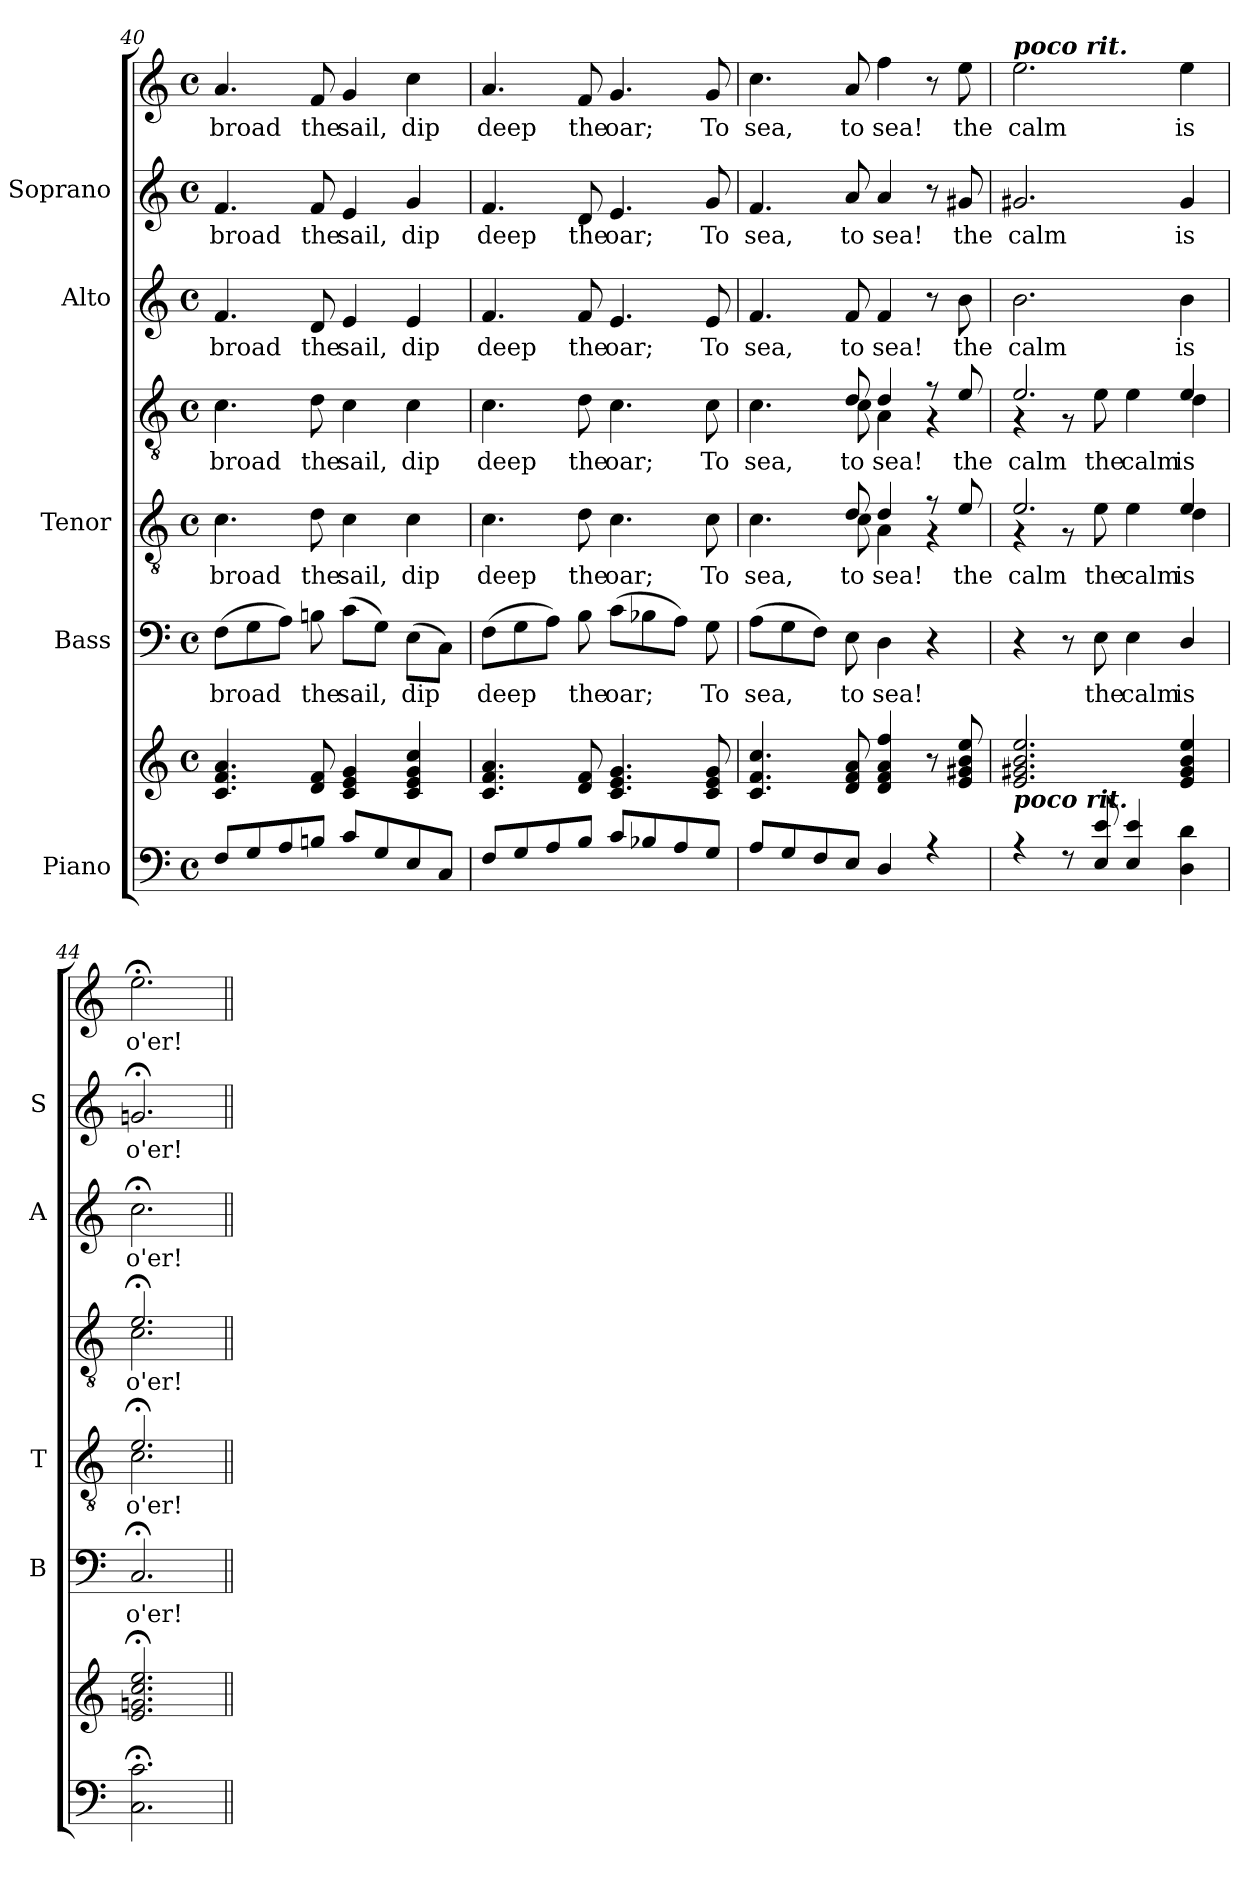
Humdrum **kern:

**kern	**kern	**kern	**text	**kern	**text	**kern	**text	**kern	**text	**kern	**text	**kern	**text
*part5	*part5	*part4	*part4	*part3	*part3	*part3	*part3	*part2	*part2	*part1	*part1	*part1	*part1
*staff8	*staff7	*staff6	*staff6	*staff5	*staff5	*staff4	*staff4	*staff3	*staff3	*staff2	*staff2	*staff1	*staff1
*I"Piano	*	*I"Bass	*	*I"Tenor	*	*	*	*I"Alto	*	*I"Soprano	*	*	*
*	*	*I'B	*	*I'T	*	*	*	*I'A	*	*I'S	*	*	*
!!LO:LB:g=z
*clefF4	*clefG2	*clefF4	*	*clefGv2	*	*clefGv2	*	*clefG2	*	*clefG2	*	*clefG2	*
*k[]	*k[]	*k[]	*	*k[]	*	*k[]	*	*k[]	*	*k[]	*	*k[]	*
*C:	*C:	*C:	*	*C:	*	*C:	*	*C:	*	*C:	*	*C:	*
*M4/4	*M4/4	*M4/4	*	*M4/4	*	*M4/4	*	*M4/4	*	*M4/4	*	*M4/4	*
*met(c)	*met(c)	*met(c)	*	*met(c)	*	*met(c)	*	*met(c)	*	*met(c)	*	*met(c)	*
=40	=40	=40	=40	=40	=40	=40	=40	=40	=40	=40	=40	=40	=40
*^	*	*	*	*	*	*	*	*	*	*	*	*	*
!	!	!	!	!LO:LY:b	!	!LO:LY:b	!	!LO:LY:b	!	!LO:LY:b	!	!LO:LY:b	!	!LO:LY:b
*	*	*	*	*	*^	*	*^	*	*	*	*	*	*	*
8FL	1ryy	4.c 4.f 4.a	(>8FL	broad	1ryy	4.c\	broad	1ryy	4.c\	broad	4.f	broad	4.f	broad	4.a	broad
8G	.	.	8G	.	.	.	.	.	.	.	.	.	.	.	.	.
8A	.	.	8AJ)	.	.	.	.	.	.	.	.	.	.	.	.	.
!	!	!	!	!LO:LY:b	!	!	!LO:LY:b	!	!	!LO:LY:b	!	!LO:LY:b	!	!LO:LY:b	!	!LO:LY:b
8BnJ	.	8d 8f	8Bn	the	.	8d\	the	.	8d\	the	8d	the	8f	the	8f	the
!	!	!	!	!LO:LY:b	!	!	!LO:LY:b	!	!	!LO:LY:b	!	!LO:LY:b	!	!LO:LY:b	!	!LO:LY:b
8cL	.	4c 4e 4g	(>8cL	sail,	.	4c\	sail,	.	4c\	sail,	4e	sail,	4e	sail,	4g	sail,
8G	.	.	8GJ)	.	.	.	.	.	.	.	.	.	.	.	.	.
!	!	!	!	!LO:LY:b	!	!	!LO:LY:b	!	!	!LO:LY:b	!	!LO:LY:b	!	!LO:LY:b	!	!LO:LY:b
8E	.	4c 4e 4g 4cc	(>8EL	dip	.	4c\	dip	.	4c\	dip	4e	dip	4g	dip	4cc	dip
8CJ	.	.	8CJ)	.	.	.	.	.	.	.	.	.	.	.	.	.
=41	=41	=41	=41	=41	=41	=41	=41	=41	=41	=41	=41	=41	=41	=41	=41	=41
!	!	!	!	!LO:LY:b	!	!	!LO:LY:b	!	!	!LO:LY:b	!	!LO:LY:b	!	!LO:LY:b	!	!LO:LY:b
8FL	1ryy	4.c 4.f 4.a	(>8FL	deep	1ryy	4.c\	deep	1ryy	4.c\	deep	4.f	deep	4.f	deep	4.a	deep
8G	.	.	8G	.	.	.	.	.	.	.	.	.	.	.	.	.
8A	.	.	8AJ)	.	.	.	.	.	.	.	.	.	.	.	.	.
!	!	!	!	!LO:LY:b	!	!	!LO:LY:b	!	!	!LO:LY:b	!	!LO:LY:b	!	!LO:LY:b	!	!LO:LY:b
8BJ	.	8d 8f	8B	the	.	8d\	the	.	8d\	the	8f	the	8d	the	8f	the
!	!	!	!	!LO:LY:b	!	!	!LO:LY:b	!	!	!LO:LY:b	!	!LO:LY:b	!	!LO:LY:b	!	!LO:LY:b
8cL	.	4.c 4.e 4.g	(>8cL	oar;	.	4.c\	oar;	.	4.c\	oar;	4.e	oar;	4.e	oar;	4.g	oar;
8B-X	.	.	8B-X	.	.	.	.	.	.	.	.	.	.	.	.	.
8A	.	.	8AJ)	.	.	.	.	.	.	.	.	.	.	.	.	.
!	!	!	!	!LO:LY:b	!	!	!LO:LY:b	!	!	!LO:LY:b	!	!LO:LY:b	!	!LO:LY:b	!	!LO:LY:b
8GJ	.	8c 8e 8g	8G	To	.	8c\	To	.	8c\	To	8e	To	8g/	To	8g	To
=42	=42	=42	=42	=42	=42	=42	=42	=42	=42	=42	=42	=42	=42	=42	=42	=42
!	!	!	!	!LO:LY:b	!	!	!LO:LY:b	!	!	!LO:LY:b	!	!LO:LY:b	!	!LO:LY:b	!	!LO:LY:b
8AL	1ryy	4.c 4.f 4.cc	(>8AL	sea,	4.ryy	4.c\	sea,	4.ryy	4.c\	sea,	4.f	sea,	4.f	sea,	4.cc	sea,
8G	.	.	8G	.	.	.	.	.	.	.	.	.	.	.	.	.
8F	.	.	8FJ)	.	.	.	.	.	.	.	.	.	.	.	.	.
!	!	!	!	!LO:LY:b	!	!	!LO:LY:a	!	!	!	!	!	!	!	!	!
!	!	!	!	!	!	!	!LO:LY:b	!	!	!LO:LY:a	!	!	!	!	!	!
!	!	!	!	!	!	!	!	!	!	!LO:LY:b	!	!LO:LY:b	!	!LO:LY:b	!	!LO:LY:b
8EJ	.	8d 8f 8a	8E	to	8d/	8c\	to	8d/	8c\	to	8f	to	8a	to	8a	to
!	!	!	!	!LO:LY:b	!	!	!LO:LY:a	!	!	!	!	!	!	!	!	!
!	!	!	!	!	!	!	!LO:LY:b	!	!	!LO:LY:a	!	!	!	!	!	!
!	!	!	!	!	!	!	!	!	!	!LO:LY:b	!	!LO:LY:b	!	!LO:LY:b	!	!LO:LY:b
4D	.	4d 4f 4a 4ff	4D	sea!	4d/	4A\	sea!	4d/	4A\	sea!	4f	sea!	4a	sea!	4ff	sea!
4r	.	8r	4r	.	8r	4r	.	8r	4r	.	8r	.	8r	.	8r	.
!	!	!	!	!	!	!	!LO:LY:a	!	!	!LO:LY:a	!	!LO:LY:b	!	!LO:LY:b	!	!LO:LY:b
.	.	8e 8g#X 8b 8ee	.	.	8e/	.	the	8e/	.	the	8b	the	8g#X	the	8ee	the
=43	=43	=43	=43	=43	=43	=43	=43	=43	=43	=43	=43	=43	=43	=43	=43	=43
!	!	!	!	!	!	!	!	!	!	!	!	!	!	!	!LO:TX:a:Bi:t=poco rit.	!
!	!	!LO:TX:b:Bi:t=poco rit.	!	!	!	!	!	!	!	!	!	!	!	!	!	!
!	!	!	!	!	!	!	!LO:LY:a	!	!	!LO:LY:a	!	!LO:LY:b	!	!LO:LY:b	!	!LO:LY:b
4r	1ryy	2.e 2.g#X 2.b 2.ee	4r	.	2.e/	4r	calm	2.e/	4r	calm	2.b	calm	2.g#X	calm	2.ee	calm
8r	.	.	8r	.	.	8r	.	.	8r	.	.	.	.	.	.	.
!	!	!	!	!LO:LY:b	!	!	!LO:LY:b	!	!	!LO:LY:b	!	!	!	!	!	!
8E 8e	.	.	8E	the	.	8e\	the	.	8e\	the	.	.	.	.	.	.
!	!	!	!	!LO:LY:b	!	!	!LO:LY:b	!	!	!LO:LY:b	!	!	!	!	!	!
4E 4e	.	.	4E	calm	.	4e\	calm	.	4e\	calm	.	.	.	.	.	.
!	!	!	!	!LO:LY:b	!	!	!LO:LY:a	!	!	!	!	!	!	!	!	!
!	!	!	!	!	!	!	!LO:LY:b	!	!	!LO:LY:a	!	!	!	!	!	!
!	!	!	!	!	!	!	!	!	!	!LO:LY:b	!	!LO:LY:b	!	!LO:LY:b	!	!LO:LY:b
4D\ 4d\	.	4e 4g# 4b 4ee	4D/	is	4e/	4d\	is	4e/	4d\	is	4b	is	4g#	is	4ee	is
=44	=44	=44	=44	=44	=44	=44	=44	=44	=44	=44	=44	=44	=44	=44	=44	=44
!	!	!	!	!LO:LY:b	!	!	!LO:LY:a	!	!	!	!	!	!	!	!	!
!	!	!	!	!	!	!	!LO:LY:b	!	!	!LO:LY:a	!	!	!	!	!	!
!	!	!	!	!	!	!	!	!	!	!LO:LY:b	!	!LO:LY:b	!	!LO:LY:b	!	!LO:LY:b
2.C; 2.c;	2.ryy	2.e;< 2.gn;< 2.cc;< 2.ee;<	2.C;<	o'er!	2.e;</	2.c\	o'er!	2.e;</	2.c\	o'er!	2.cc;<	o'er!	2.gn;<	o'er!	2.ee;<	o'er!
*	*	*	*	*	*v	*v	*	*	*	*	*	*	*	*	*	*
*v	*v	*	*	*	*	*	*v	*v	*	*	*	*	*	*	*
=||	=||	=||	=||	=||	=||	=||	=||	=||	=||	=||	=||	=||	=||
*-	*-	*-	*-	*-	*-	*-	*-	*-	*-	*-	*-	*-	*-
